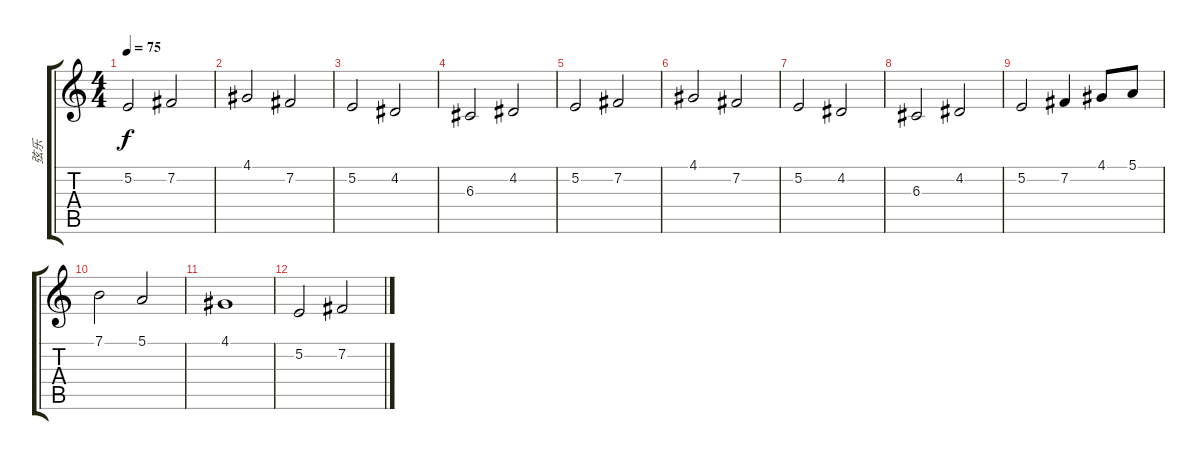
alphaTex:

\track ("弦乐" "弦乐") {instrument stringensemble1}
\staff {score tabs}
\tuning (E4 B3 G3 D3 A2 E2) {hide}
\ts (4 4)
\tempo 75
\clef g2
\ks c
5.2.2{dy f} 7.2.2 |
4.1.2 7.2.2 |
5.2.2 4.2.2 |
6.3.2 4.2.2 |
5.2.2 7.2.2 |
4.1.2 7.2.2 |
5.2.2 4.2.2 |
6.3.2 4.2.2 |
5.2.2 7.2.4 4.1.8 5.1.8 |
7.1.2 5.1.2 |
4.1.1 |
5.2.2 7.2.2
